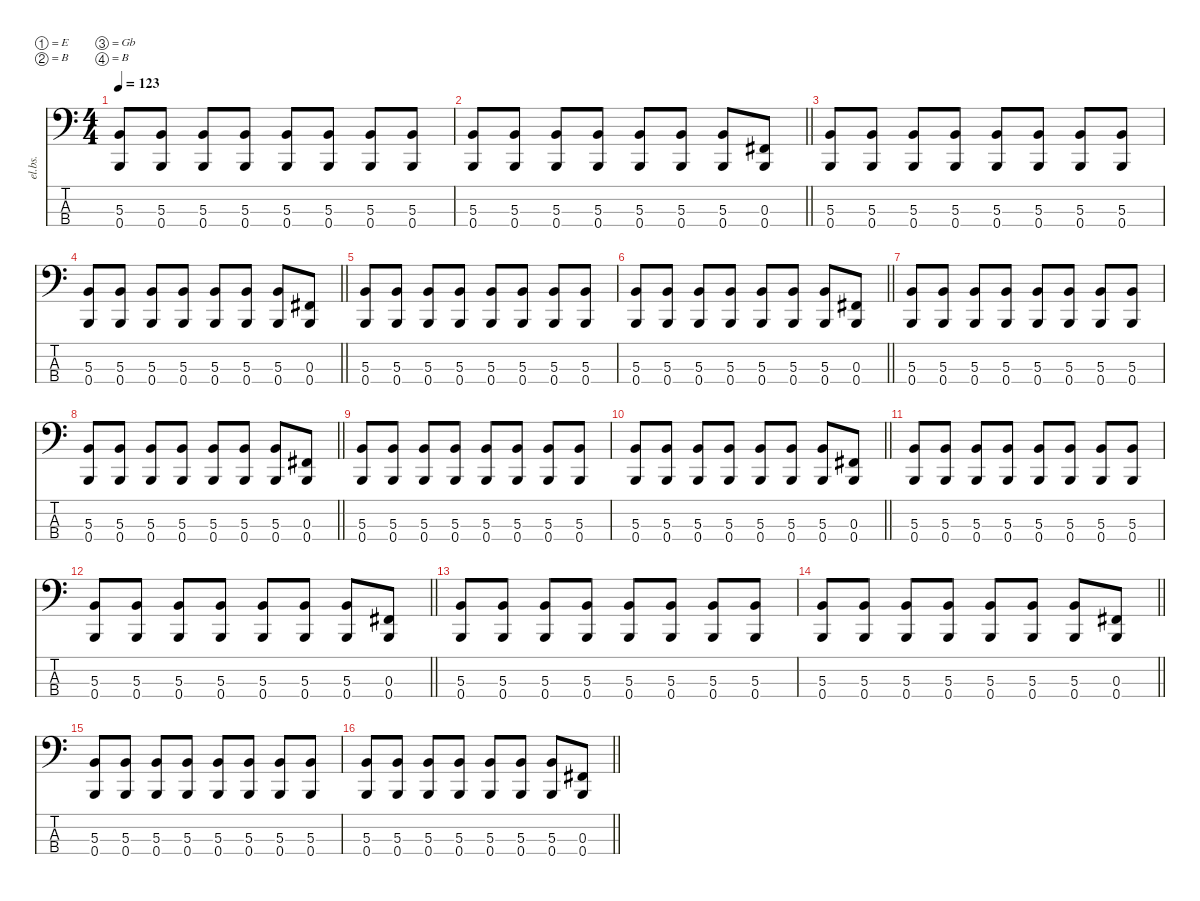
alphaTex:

\defaultSystemsLayout 4
\hideDynamics
\bracketExtendMode nobrackets
\otherSystemsTrackNameOrientation horizontal
\track ("Bass" "el.bs.") {instrument electricbassfinger}
\staff {score tabs}
\tuning (E2 B1 Gb1 B0)
\ts (4 4)
\section ("" "")
\tempo 123
\clef f4
\ks c
(5.3 0.4).8{dy f beam Up} (5.3 0.4).8{beam Up} (5.3 0.4).8{beam Up} (5.3 0.4).8{beam Up} (5.3 0.4).8{beam Up} (5.3 0.4).8{beam Up} (5.3 0.4).8{beam Up} (5.3 0.4).8{beam Up} |
\barLineRight lightlight
(5.3 0.4).8{beam Up} (5.3 0.4).8{beam Up} (5.3 0.4).8{beam Up} (5.3 0.4).8{beam Up} (5.3 0.4).8{beam Up} (5.3 0.4).8{beam Up} (5.3 0.4).8{beam Up} (0.3{acc #} 0.4).8{beam Up} |
(5.3 0.4).8{beam Up} (5.3 0.4).8{beam Up} (5.3 0.4).8{beam Up} (5.3 0.4).8{beam Up} (5.3 0.4).8{beam Up} (5.3 0.4).8{beam Up} (5.3 0.4).8{beam Up} (5.3 0.4).8{beam Up} |
\barLineRight lightlight
(5.3 0.4).8{beam Up} (5.3 0.4).8{beam Up} (5.3 0.4).8{beam Up} (5.3 0.4).8{beam Up} (5.3 0.4).8{beam Up} (5.3 0.4).8{beam Up} (5.3 0.4).8{beam Up} (0.3{acc #} 0.4).8{beam Up} |
(5.3 0.4).8{beam Up} (5.3 0.4).8{beam Up} (5.3 0.4).8{beam Up} (5.3 0.4).8{beam Up} (5.3 0.4).8{beam Up} (5.3 0.4).8{beam Up} (5.3 0.4).8{beam Up} (5.3 0.4).8{beam Up} |
\barLineRight lightlight
(5.3 0.4).8{beam Up} (5.3 0.4).8{beam Up} (5.3 0.4).8{beam Up} (5.3 0.4).8{beam Up} (5.3 0.4).8{beam Up} (5.3 0.4).8{beam Up} (5.3 0.4).8{beam Up} (0.3{acc #} 0.4).8{beam Up} |
(5.3 0.4).8{beam Up} (5.3 0.4).8{beam Up} (5.3 0.4).8{beam Up} (5.3 0.4).8{beam Up} (5.3 0.4).8{beam Up} (5.3 0.4).8{beam Up} (5.3 0.4).8{beam Up} (5.3 0.4).8{beam Up} |
\barLineRight lightlight
(5.3 0.4).8{beam Up} (5.3 0.4).8{beam Up} (5.3 0.4).8{beam Up} (5.3 0.4).8{beam Up} (5.3 0.4).8{beam Up} (5.3 0.4).8{beam Up} (5.3 0.4).8{beam Up} (0.3{acc #} 0.4).8{beam Up} |
(5.3 0.4).8{beam Up} (5.3 0.4).8{beam Up} (5.3 0.4).8{beam Up} (5.3 0.4).8{beam Up} (5.3 0.4).8{beam Up} (5.3 0.4).8{beam Up} (5.3 0.4).8{beam Up} (5.3 0.4).8{beam Up} |
\barLineRight lightlight
(5.3 0.4).8{beam Up} (5.3 0.4).8{beam Up} (5.3 0.4).8{beam Up} (5.3 0.4).8{beam Up} (5.3 0.4).8{beam Up} (5.3 0.4).8{beam Up} (5.3 0.4).8{beam Up} (0.3{acc #} 0.4).8{beam Up} |
(5.3 0.4).8{beam Up} (5.3 0.4).8{beam Up} (5.3 0.4).8{beam Up} (5.3 0.4).8{beam Up} (5.3 0.4).8{beam Up} (5.3 0.4).8{beam Up} (5.3 0.4).8{beam Up} (5.3 0.4).8{beam Up} |
\barLineRight lightlight
(5.3 0.4).8{beam Up} (5.3 0.4).8{beam Up} (5.3 0.4).8{beam Up} (5.3 0.4).8{beam Up} (5.3 0.4).8{beam Up} (5.3 0.4).8{beam Up} (5.3 0.4).8{beam Up} (0.3{acc #} 0.4).8{beam Up} |
(5.3 0.4).8{beam Up} (5.3 0.4).8{beam Up} (5.3 0.4).8{beam Up} (5.3 0.4).8{beam Up} (5.3 0.4).8{beam Up} (5.3 0.4).8{beam Up} (5.3 0.4).8{beam Up} (5.3 0.4).8{beam Up} |
\barLineRight lightlight
(5.3 0.4).8{beam Up} (5.3 0.4).8{beam Up} (5.3 0.4).8{beam Up} (5.3 0.4).8{beam Up} (5.3 0.4).8{beam Up} (5.3 0.4).8{beam Up} (5.3 0.4).8{beam Up} (0.3{acc #} 0.4).8{beam Up} |
(5.3 0.4).8{beam Up} (5.3 0.4).8{beam Up} (5.3 0.4).8{beam Up} (5.3 0.4).8{beam Up} (5.3 0.4).8{beam Up} (5.3 0.4).8{beam Up} (5.3 0.4).8{beam Up} (5.3 0.4).8{beam Up} |
\barLineRight lightlight
(5.3 0.4).8{beam Up} (5.3 0.4).8{beam Up} (5.3 0.4).8{beam Up} (5.3 0.4).8{beam Up} (5.3 0.4).8{beam Up} (5.3 0.4).8{beam Up} (5.3 0.4).8{beam Up} (0.3{acc #} 0.4).8{beam Up}
